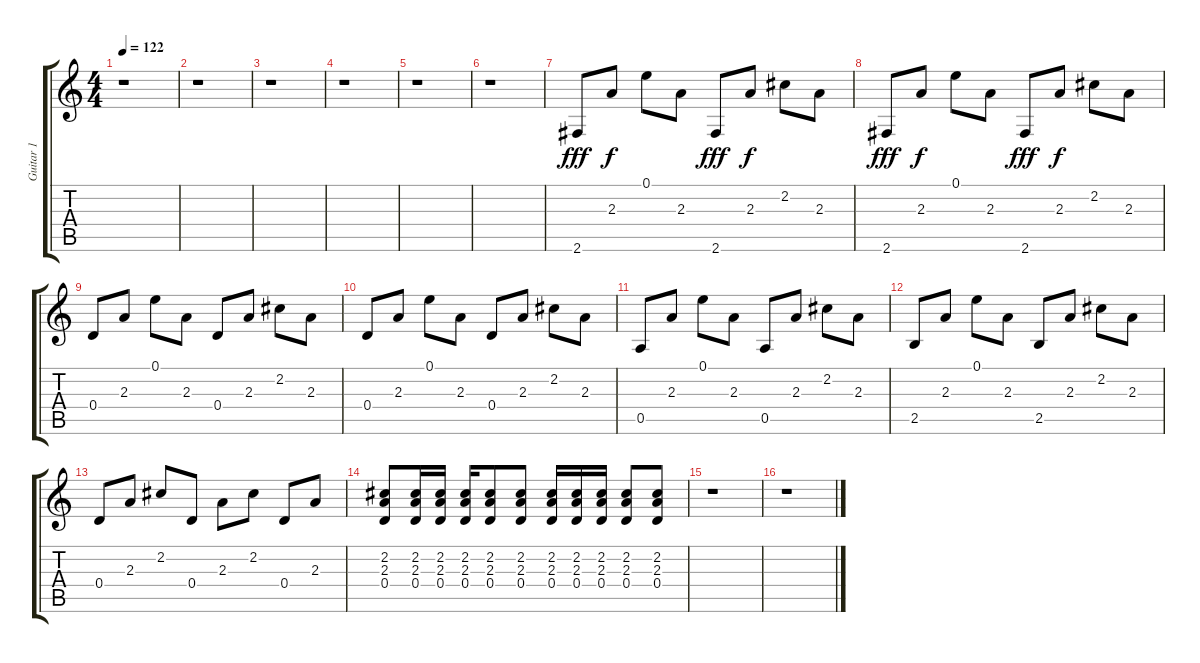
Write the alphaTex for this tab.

\track ("Guitar 1" "Guitar 1") {instrument acousticguitarsteel}
\staff {score tabs}
\tuning (E4 B3 G3 D3 A2 E2) {hide}
\ts (4 4)
\tempo 122
\clef g2
\ks c
r.1{dy f} |
r.1 |
r.1 |
r.1 |
r.1 |
r.1 |
2.6.8{dy fff} 2.3.8{dy f} 0.1.8 2.3.8 2.6.8{dy fff} 2.3.8{dy f} 2.2.8 2.3.8 |
2.6.8{dy fff} 2.3.8{dy f} 0.1.8 2.3.8 2.6.8{dy fff} 2.3.8{dy f} 2.2.8 2.3.8 |
0.4.8 2.3.8 0.1.8 2.3.8 0.4.8 2.3.8 2.2.8 2.3.8 |
0.4.8 2.3.8 0.1.8 2.3.8 0.4.8 2.3.8 2.2.8 2.3.8 |
0.5.8 2.3.8 0.1.8 2.3.8 0.5.8 2.3.8 2.2.8 2.3.8 |
2.5.8 2.3.8 0.1.8 2.3.8 2.5.8 2.3.8 2.2.8 2.3.8 |
0.4.8 2.3.8 2.2.8 0.4.8 2.3.8 2.2.8 0.4.8 2.3.8 |
(2.2 2.3 0.4).8 (2.2 2.3 0.4).16 (2.2 2.3 0.4).16 (2.2 2.3 0.4).16 (2.2 2.3 0.4).8 (2.2 2.3 0.4).8 (2.2 2.3 0.4).16 (2.2 2.3 0.4).16 (2.2 2.3 0.4).16 (2.2 2.3 0.4).8 (2.2 2.3 0.4).8 |
r.1 |
r.1
